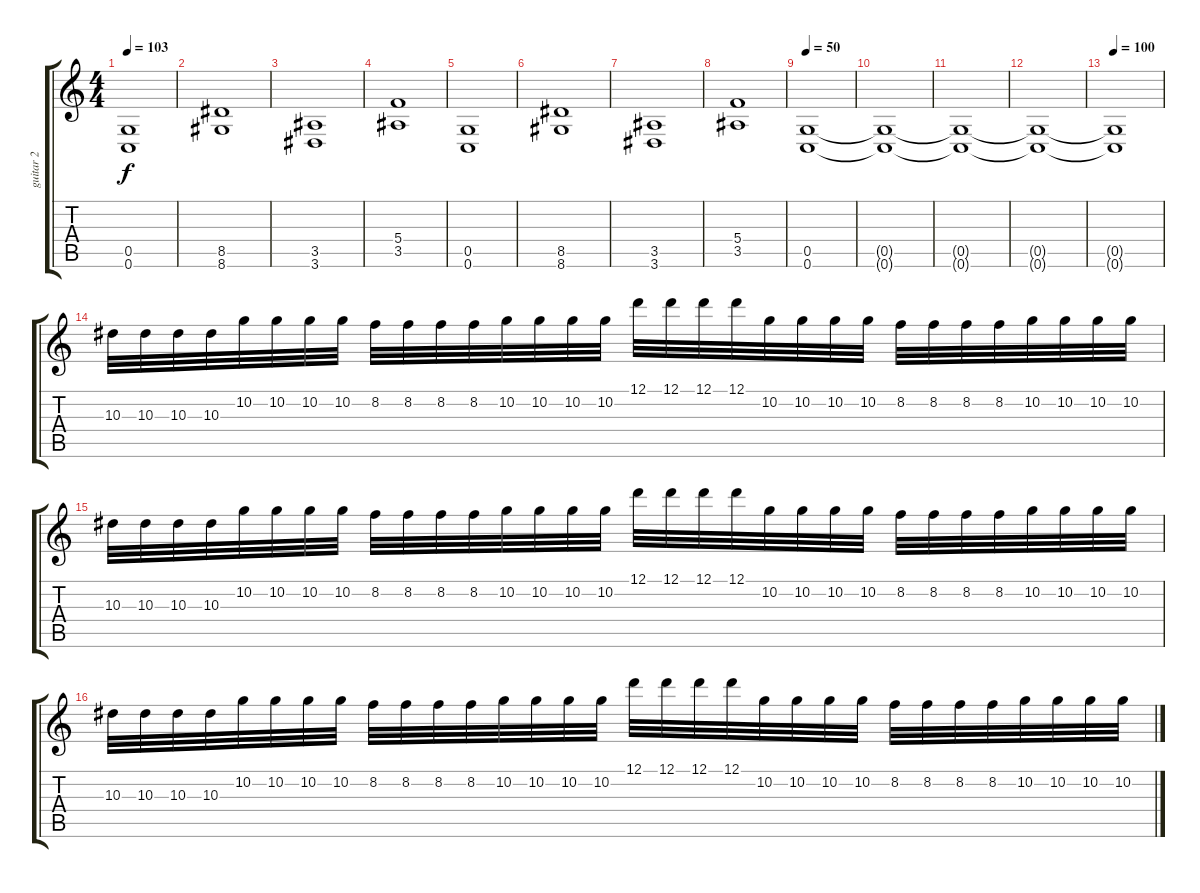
\track ("guitar 2" "guitar 2") {instrument overdrivenguitar}
\staff {score tabs}
\tuning (D4 A3 F3 C3 G2 C2) {hide}
\ts (4 4)
\tempo 103
\clef g2
\ks c
(0.5 0.6).1{dy f} |
(8.5 8.6).1 |
(3.5 3.6).1 |
(5.4 3.5).1 |
(0.5 0.6).1 |
(8.5 8.6).1 |
(3.5 3.6).1 |
(5.4 3.5).1 |
\tempo 50
(0.5 0.6).1{volume 7} |
(0.5{t} 0.6{t}).1 |
(0.5{t} 0.6{t}).1 |
(0.5{t} 0.6{t}).1 |
\tempo 100
(0.5{t} 0.6{t}).1 |
10.3.32 10.3.32 10.3.32 10.3.32 10.2.32 10.2.32 10.2.32 10.2.32 8.2.32 8.2.32 8.2.32 8.2.32 10.2.32 10.2.32 10.2.32 10.2.32 12.1.32 12.1.32 12.1.32 12.1.32 10.2.32 10.2.32 10.2.32 10.2.32 8.2.32 8.2.32 8.2.32 8.2.32 10.2.32 10.2.32 10.2.32 10.2.32 |
10.3.32 10.3.32 10.3.32 10.3.32 10.2.32 10.2.32 10.2.32 10.2.32 8.2.32 8.2.32 8.2.32 8.2.32 10.2.32 10.2.32 10.2.32 10.2.32 12.1.32 12.1.32 12.1.32 12.1.32 10.2.32 10.2.32 10.2.32 10.2.32 8.2.32 8.2.32 8.2.32 8.2.32 10.2.32 10.2.32 10.2.32 10.2.32 |
10.3.32 10.3.32 10.3.32 10.3.32 10.2.32 10.2.32 10.2.32 10.2.32 8.2.32 8.2.32 8.2.32 8.2.32 10.2.32 10.2.32 10.2.32 10.2.32 12.1.32 12.1.32 12.1.32 12.1.32 10.2.32 10.2.32 10.2.32 10.2.32 8.2.32 8.2.32 8.2.32 8.2.32 10.2.32 10.2.32 10.2.32 10.2.32
